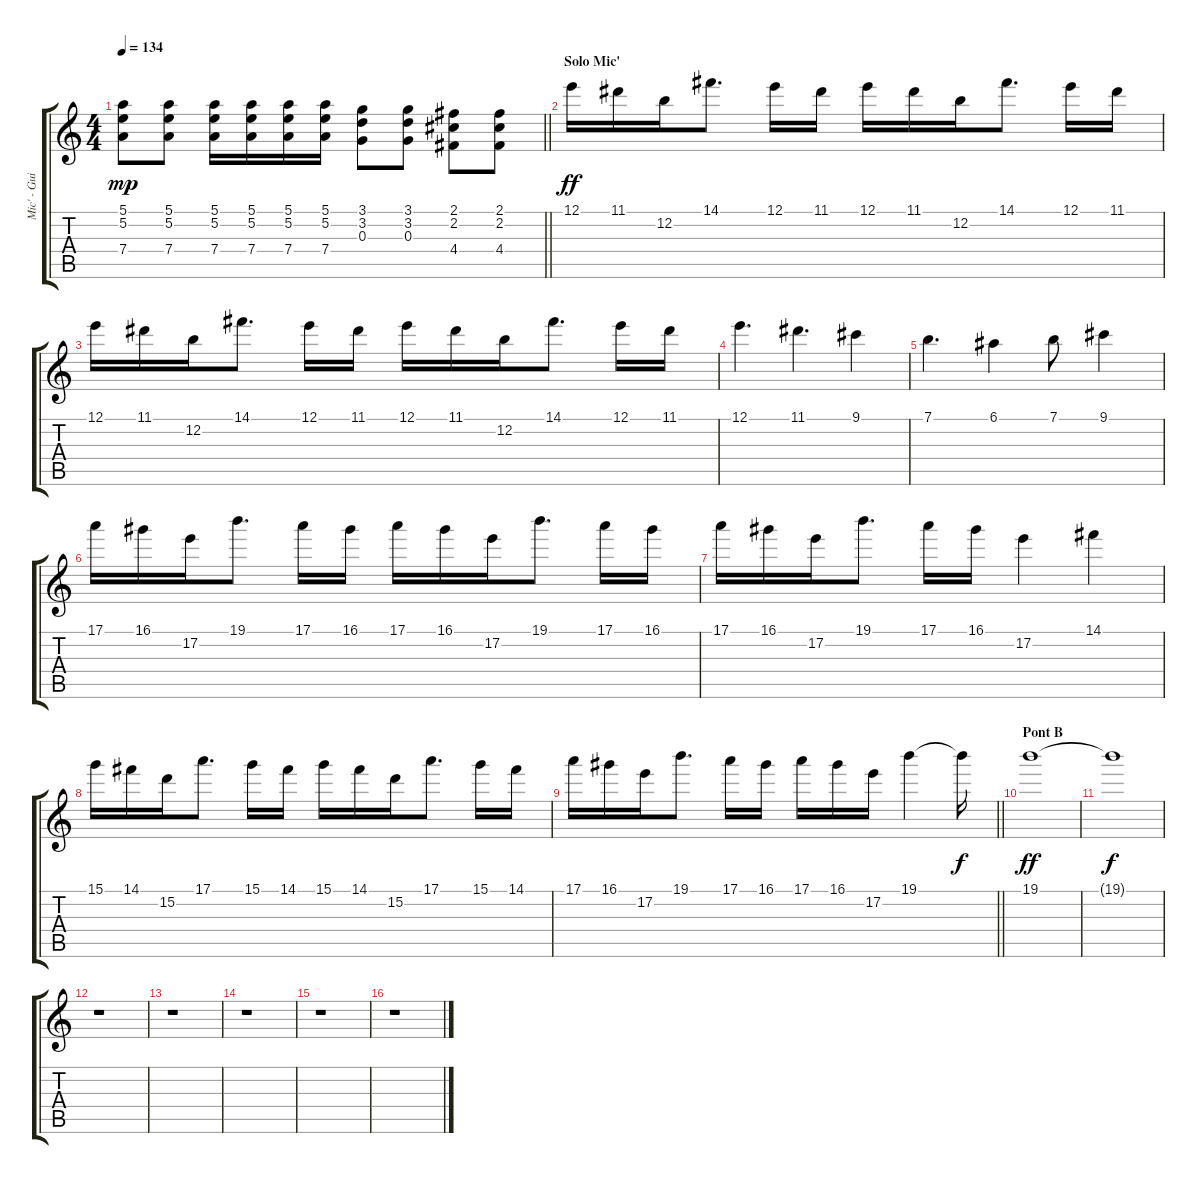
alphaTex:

\track ("Mic' - Guitare" "Mic' - Gui") {instrument distortionguitar}
\staff {score tabs}
\tuning (E4 B3 G3 D3 A2 E2) {hide}
\ts (4 4)
\tempo 134
\clef g2
\barLineRight lightlight
\ks c
(5.1 5.2 7.4).8{dy mp} (5.1 5.2 7.4).8 (5.1 5.2 7.4).16 (5.1 5.2 7.4).16 (5.1 5.2 7.4).16 (5.1 5.2 7.4).16 (3.1 3.2 0.3).8 (3.1 3.2 0.3).8 (2.1 2.2 4.4).8 (2.1 2.2 4.4).8 |
\section ("" "Solo Mic'")
12.1.16{dy ff} 11.1.16 12.2.16 14.1.8{d} 12.1.16 11.1.16 12.1.16 11.1.16 12.2.16 14.1.8{d} 12.1.16 11.1.16 |
12.1.16 11.1.16 12.2.16 14.1.8{d} 12.1.16 11.1.16 12.1.16 11.1.16 12.2.16 14.1.8{d} 12.1.16 11.1.16 |
12.1.4{d} 11.1.4{d} 9.1.4 |
7.1.4{d} 6.1.4 7.1.8 9.1.4 |
17.1.16 16.1.16 17.2.16 19.1.8{d} 17.1.16 16.1.16 17.1.16 16.1.16 17.2.16 19.1.8{d} 17.1.16 16.1.16 |
17.1.16 16.1.16 17.2.16 19.1.8{d} 17.1.16 16.1.16 17.2.4 14.1.4 |
15.1.16 14.1.16 15.2.16 17.1.8{d} 15.1.16 14.1.16 15.1.16 14.1.16 15.2.16 17.1.8{d} 15.1.16 14.1.16 |
\barLineRight lightlight
17.1.16 16.1.16 17.2.16 19.1.8{d} 17.1.16 16.1.16 17.1.16 16.1.16 17.2.16 19.1.4 19.1{t}.16{dy f} |
\section ("" "Pont B")
19.1.1{dy ff} |
19.1{t}.1{dy f} |
r.1 |
r.1 |
r.1 |
r.1 |
r.1
